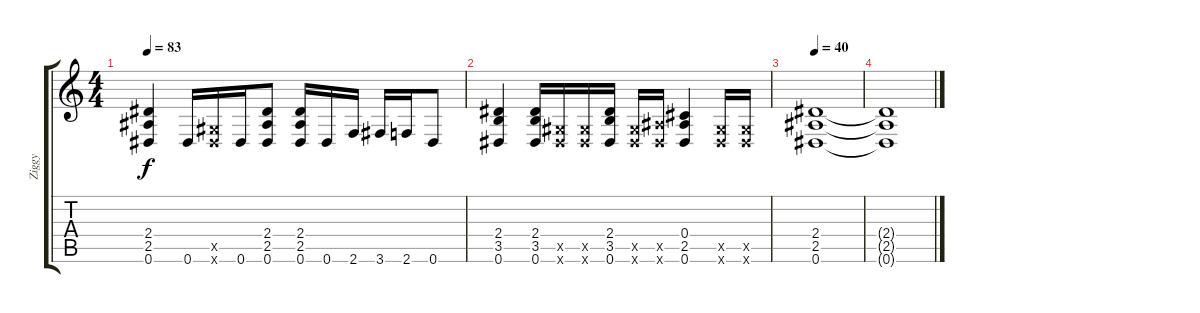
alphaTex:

\track ("Ziggy" "Ziggy") {instrument overdrivenguitar}
\staff {score tabs}
\tuning (Eb4 Bb3 Gb3 Db3 Ab2 Eb2) {hide}
\ts (4 4)
\tempo 83
\clef g2
\ks c
(2.4 2.5 0.6).4{dy f} 0.6.16 (0.5{x} 0.6{x}).16 0.6.16 (2.4 2.5 0.6).8 (2.4 2.5 0.6).16 0.6.16 2.6.16 3.6.16 2.6.16 0.6.8 |
(2.4 3.5 0.6).4 (2.4 3.5 0.6).16 (0.5{x} 0.6{x}).16 (0.5{x} 0.6{x}).16 (2.4 3.5 0.6).16 (0.5{x} 0.6{x}).16 (2.5{x} 0.6{x}).16 (0.4 2.5 0.6).4 (0.5{x} 0.6{x}).16 (0.5{x} 0.6{x}).16 |
\tempo 40
(2.4 2.5 0.6).1{volume 0} |
(2.4{t} 2.5{t} 0.6{t}).1
